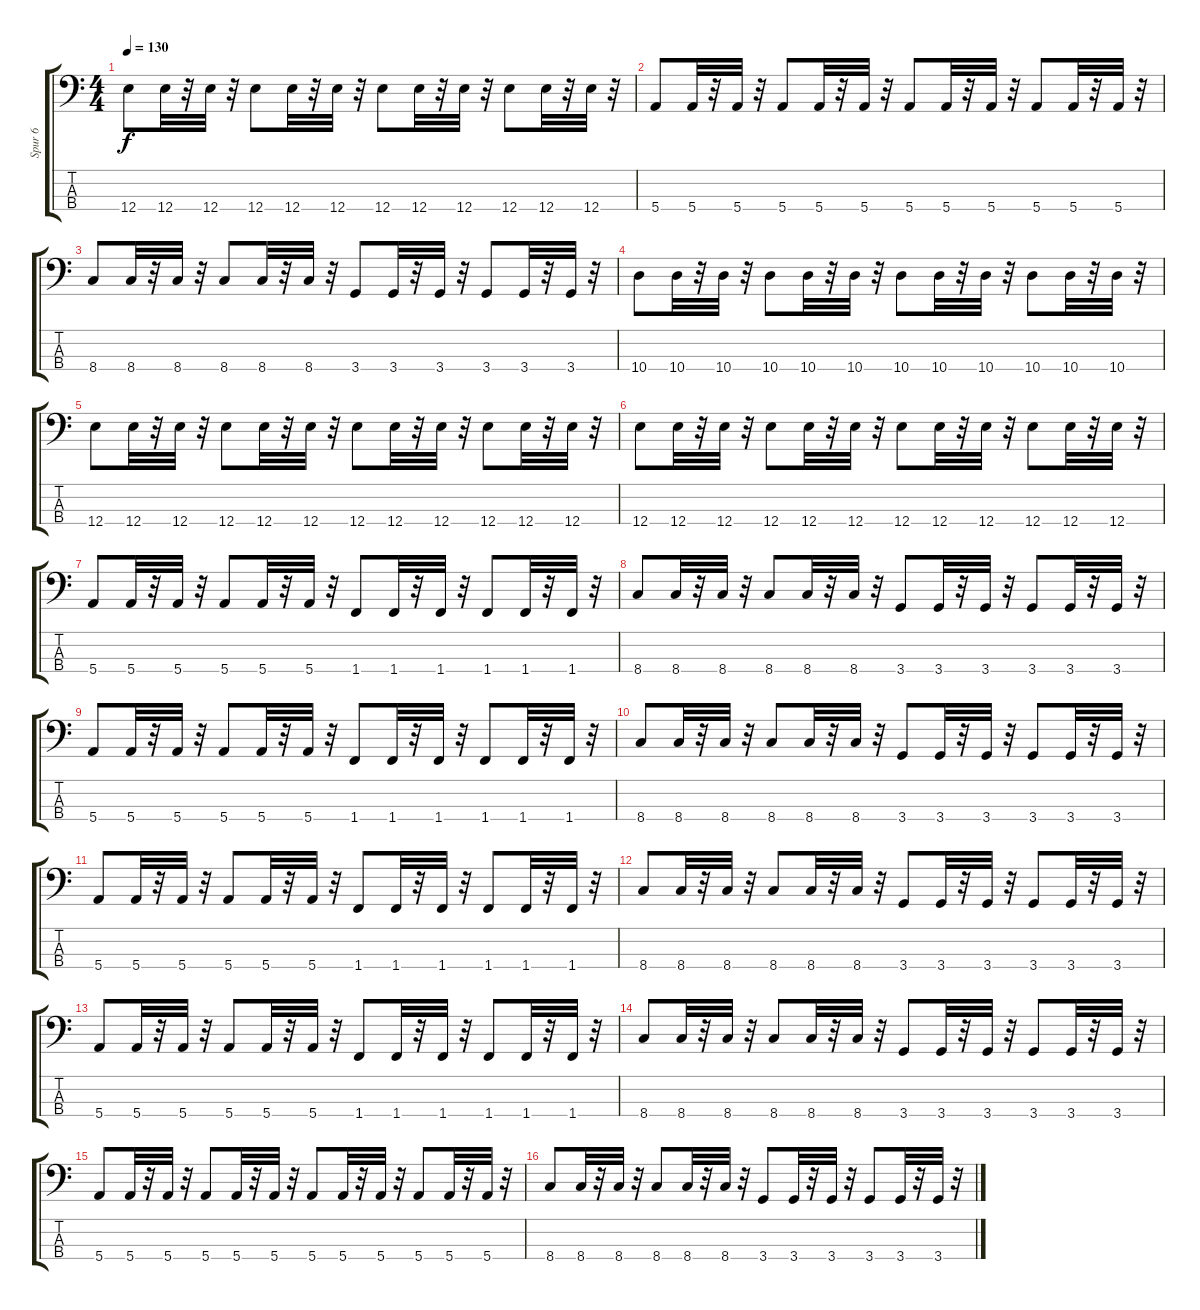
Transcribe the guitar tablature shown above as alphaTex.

\track ("Spur 6" "Spur 6") {instrument electricbassfinger}
\staff {score tabs}
\tuning (G2 D2 A1 E1) {hide}
\ts (4 4)
\tempo 130
\clef f4
\ks c
12.4.8{dy f} 12.4.32 r.32 12.4.32 r.32 12.4.8 12.4.32 r.32 12.4.32 r.32 12.4.8 12.4.32 r.32 12.4.32 r.32 12.4.8 12.4.32 r.32 12.4.32 r.32 |
5.4.8 5.4.32 r.32 5.4.32 r.32 5.4.8 5.4.32 r.32 5.4.32 r.32 5.4.8 5.4.32 r.32 5.4.32 r.32 5.4.8 5.4.32 r.32 5.4.32 r.32 |
8.4.8 8.4.32 r.32 8.4.32 r.32 8.4.8 8.4.32 r.32 8.4.32 r.32 3.4.8 3.4.32 r.32 3.4.32 r.32 3.4.8 3.4.32 r.32 3.4.32 r.32 |
10.4.8 10.4.32 r.32 10.4.32 r.32 10.4.8 10.4.32 r.32 10.4.32 r.32 10.4.8 10.4.32 r.32 10.4.32 r.32 10.4.8 10.4.32 r.32 10.4.32 r.32 |
12.4.8 12.4.32 r.32 12.4.32 r.32 12.4.8 12.4.32 r.32 12.4.32 r.32 12.4.8 12.4.32 r.32 12.4.32 r.32 12.4.8 12.4.32 r.32 12.4.32 r.32 |
12.4.8 12.4.32 r.32 12.4.32 r.32 12.4.8 12.4.32 r.32 12.4.32 r.32 12.4.8 12.4.32 r.32 12.4.32 r.32 12.4.8 12.4.32 r.32 12.4.32 r.32 |
5.4.8 5.4.32 r.32 5.4.32 r.32 5.4.8 5.4.32 r.32 5.4.32 r.32 1.4.8 1.4.32 r.32 1.4.32 r.32 1.4.8 1.4.32 r.32 1.4.32 r.32 |
8.4.8 8.4.32 r.32 8.4.32 r.32 8.4.8 8.4.32 r.32 8.4.32 r.32 3.4.8 3.4.32 r.32 3.4.32 r.32 3.4.8 3.4.32 r.32 3.4.32 r.32 |
5.4.8 5.4.32 r.32 5.4.32 r.32 5.4.8 5.4.32 r.32 5.4.32 r.32 1.4.8 1.4.32 r.32 1.4.32 r.32 1.4.8 1.4.32 r.32 1.4.32 r.32 |
8.4.8 8.4.32 r.32 8.4.32 r.32 8.4.8 8.4.32 r.32 8.4.32 r.32 3.4.8 3.4.32 r.32 3.4.32 r.32 3.4.8 3.4.32 r.32 3.4.32 r.32 |
5.4.8 5.4.32 r.32 5.4.32 r.32 5.4.8 5.4.32 r.32 5.4.32 r.32 1.4.8 1.4.32 r.32 1.4.32 r.32 1.4.8 1.4.32 r.32 1.4.32 r.32 |
8.4.8 8.4.32 r.32 8.4.32 r.32 8.4.8 8.4.32 r.32 8.4.32 r.32 3.4.8 3.4.32 r.32 3.4.32 r.32 3.4.8 3.4.32 r.32 3.4.32 r.32 |
5.4.8 5.4.32 r.32 5.4.32 r.32 5.4.8 5.4.32 r.32 5.4.32 r.32 1.4.8 1.4.32 r.32 1.4.32 r.32 1.4.8 1.4.32 r.32 1.4.32 r.32 |
8.4.8 8.4.32 r.32 8.4.32 r.32 8.4.8 8.4.32 r.32 8.4.32 r.32 3.4.8 3.4.32 r.32 3.4.32 r.32 3.4.8 3.4.32 r.32 3.4.32 r.32 |
5.4.8 5.4.32 r.32 5.4.32 r.32 5.4.8 5.4.32 r.32 5.4.32 r.32 5.4.8 5.4.32 r.32 5.4.32 r.32 5.4.8 5.4.32 r.32 5.4.32 r.32 |
8.4.8 8.4.32 r.32 8.4.32 r.32 8.4.8 8.4.32 r.32 8.4.32 r.32 3.4.8 3.4.32 r.32 3.4.32 r.32 3.4.8 3.4.32 r.32 3.4.32 r.32
